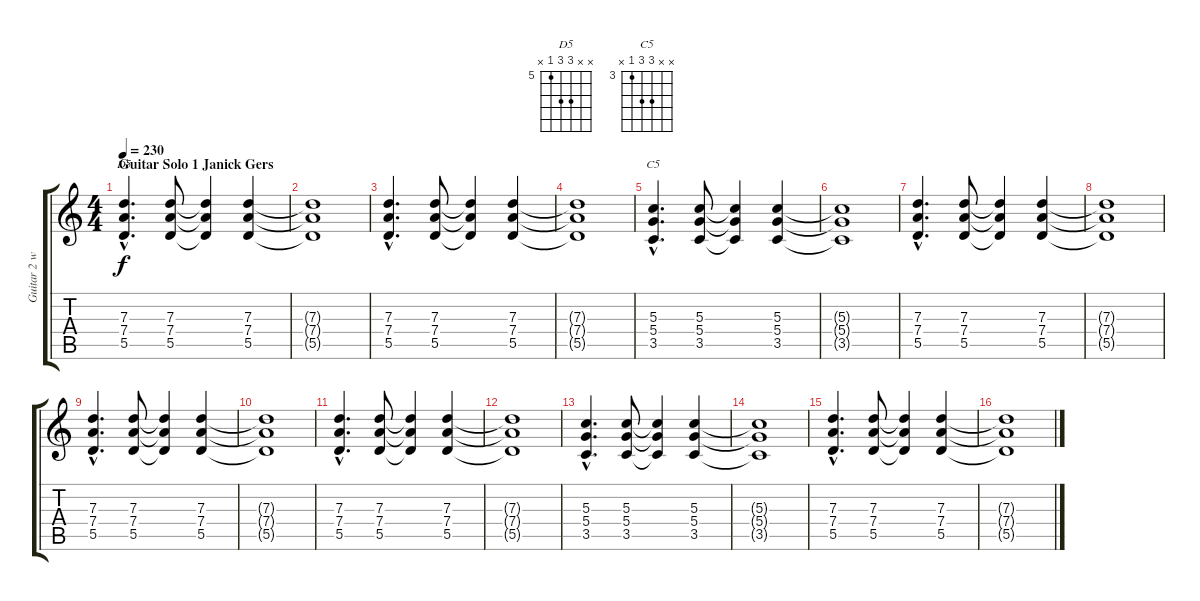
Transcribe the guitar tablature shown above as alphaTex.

\track ("Guitar 2 w/Distortion" "Guitar 2 w") {instrument distortionguitar}
\staff {score tabs}
\tuning (E4 B3 G3 D3 A2 E2) {hide}
\chord ("D5" x x 7 7 5 x) {firstfret 5}
\chord ("C5" x x 5 5 3 x) {firstfret 3}
\ts (4 4)
\section ("" "Guitar Solo 1 Janick Gers")
\tempo 225
\tempo 230
\clef g2
\ks c
(7.3{hac} 7.4{hac} 5.5{hac}).4{d ch "D5" dy f} (7.3 7.4 5.5).8 (7.3{t} 7.4{t} 5.5{t}).4 (7.3 7.4 5.5).4 |
(7.3{t} 7.4{t} 5.5{t}).1 |
(7.3{hac} 7.4{hac} 5.5{hac}).4{d} (7.3 7.4 5.5).8 (7.3{t} 7.4{t} 5.5{t}).4 (7.3 7.4 5.5).4 |
(7.3{t} 7.4{t} 5.5{t}).1 |
(5.3{hac} 5.4{hac} 3.5{hac}).4{d ch "C5"} (5.3 5.4 3.5).8 (5.3{t} 5.4{t} 3.5{t}).4 (5.3 5.4 3.5).4 |
(5.3{t} 5.4{t} 3.5{t}).1 |
(7.3{hac} 7.4{hac} 5.5{hac}).4{d} (7.3 7.4 5.5).8 (7.3{t} 7.4{t} 5.5{t}).4 (7.3 7.4 5.5).4 |
(7.3{t} 7.4{t} 5.5{t}).1 |
(7.3{hac} 7.4{hac} 5.5{hac}).4{d} (7.3 7.4 5.5).8 (7.3{t} 7.4{t} 5.5{t}).4 (7.3 7.4 5.5).4 |
(7.3{t} 7.4{t} 5.5{t}).1 |
(7.3{hac} 7.4{hac} 5.5{hac}).4{d} (7.3 7.4 5.5).8 (7.3{t} 7.4{t} 5.5{t}).4 (7.3 7.4 5.5).4 |
(7.3{t} 7.4{t} 5.5{t}).1 |
(5.3{hac} 5.4{hac} 3.5{hac}).4{d} (5.3 5.4 3.5).8 (5.3{t} 5.4{t} 3.5{t}).4 (5.3 5.4 3.5).4 |
(5.3{t} 5.4{t} 3.5{t}).1 |
(7.3{hac} 7.4{hac} 5.5{hac}).4{d} (7.3 7.4 5.5).8 (7.3{t} 7.4{t} 5.5{t}).4 (7.3 7.4 5.5).4 |
(7.3{t} 7.4{t} 5.5{t}).1
